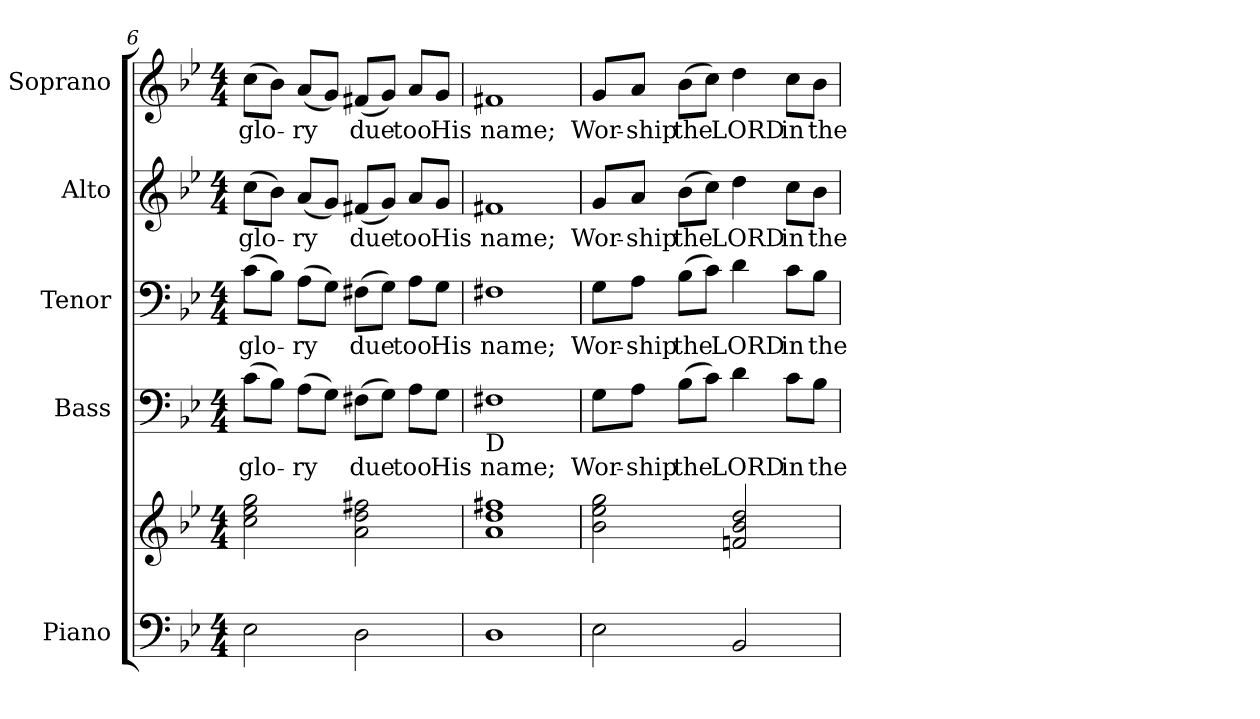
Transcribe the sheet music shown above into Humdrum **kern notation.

**kern	**kern	**kern	**text	**kern	**text	**kern	**text	**kern	**text
*part5	*part5	*part4	*part4	*part3	*part3	*part2	*part2	*part1	*part1
*staff6	*staff5	*staff4	*staff4	*staff3	*staff3	*staff2	*staff2	*staff1	*staff1
*I"Piano	*	*I"Bass	*	*I"Tenor	*	*I"Alto	*	*I"Soprano	*
*I'Pno.	*	*I'B.	*	*I'T.	*	*I'A.	*	*I'S.	*
*clefF4	*clefG2	*clefF4	*	*clefF4	*	*clefG2	*	*clefG2	*
*k[b-e-]	*k[b-e-]	*k[b-e-]	*	*k[b-e-]	*	*k[b-e-]	*	*k[b-e-]	*
*B-:	*B-:	*B-:	*	*B-:	*	*B-:	*	*B-:	*
*M4/4	*M4/4	*M4/4	*	*M4/4	*	*M4/4	*	*M4/4	*
=6	=6	=6	=6	=6	=6	=6	=6	=6	=6
!	!	!	!LO:LY:b:color=#000000	!	!	!	!	!	!
!	!	!	!	!	!LO:LY:b:color=#000000	!	!	!	!
!	!	!	!	!	!	!	!LO:LY:b:color=#000000	!	!
!	!	!	!	!	!	!	!	!	!LO:LY:b:color=#000000
2E-i\	2cci\ 2ee-i 2ggi	(8ci\L	glo-	(8ci\L	glo-	(8cci\L	glo-	(8cci\L	glo-
.	.	8B-i\J)	.	8B-i\J)	.	8b-i\J)	.	8b-i\J)	.
!	!	!	!LO:LY:b:color=#000000	!	!	!	!	!	!
!	!	!	!	!	!LO:LY:b:color=#000000	!	!	!	!
!	!	!	!	!	!	!	!LO:LY:b:color=#000000	!	!
!	!	!	!	!	!	!	!	!	!LO:LY:b:color=#000000
.	.	(8Ai\L	-ry	(8Ai\L	-ry	(8ai/L	-ry	(8ai/L	-ry
.	.	8Gi\J)	.	8Gi\J)	.	8gi/J)	.	8gi/J)	.
!	!	!	!LO:LY:b:color=#000000	!	!	!	!	!	!
!	!	!	!	!	!LO:LY:b:color=#000000	!	!	!	!
!	!	!	!	!	!	!	!LO:LY:b:color=#000000	!	!
!	!	!	!	!	!	!	!	!	!LO:LY:b:color=#000000
2Di\	2ai\ 2ddi 2ff#Xi	(8F#Xi\L	due	(8F#Xi\L	due	(8f#Xi/L	due	(8f#Xi/L	due
.	.	8Gi\J)	.	8Gi\J)	.	8gi/J)	.	8gi/J)	.
!	!	!	!LO:LY:b:color=#000000	!	!	!	!	!	!
!	!	!	!	!	!LO:LY:b:color=#000000	!	!	!	!
!	!	!	!	!	!	!	!LO:LY:b:color=#000000	!	!
!	!	!	!	!	!	!	!	!	!LO:LY:b:color=#000000
.	.	8Ai\L	too	8Ai\L	too	8ai/L	too	8ai/L	too
!	!	!	!LO:LY:b:color=#000000	!	!	!	!	!	!
!	!	!	!	!	!LO:LY:b:color=#000000	!	!	!	!
!	!	!	!	!	!	!	!LO:LY:b:color=#000000	!	!
!	!	!	!	!	!	!	!	!	!LO:LY:b:color=#000000
.	.	8Gi\J	His	8Gi\J	His	8gi/J	His	8gi/J	His
!!LO:PB:g=z
=7	=7	=7	=7	=7	=7	=7	=7	=7	=7
!	!	!	!LO:LY:b:color=#000000	!	!	!	!	!	!
!	!	!	!	!	!LO:LY:b:color=#000000	!	!	!	!
!	!	!	!	!	!	!	!LO:LY:b:color=#000000	!	!
!	!	!LO:TX:b:t=D	!	!	!	!	!	!	!
!	!	!	!	!	!	!	!	!	!LO:LY:b:color=#000000
1Di	1ai 1ddi 1ff#Xi	1F#Xi	name;	1F#Xi	name;	1f#Xi	name;	1f#Xi	name;
=8	=8	=8	=8	=8	=8	=8	=8	=8	=8
!	!	!	!LO:LY:b:color=#000000	!	!	!	!	!	!
!	!	!	!	!	!LO:LY:b:color=#000000	!	!	!	!
!	!	!	!	!	!	!	!LO:LY:b:color=#000000	!	!
!	!	!	!	!	!	!	!	!	!LO:LY:b:color=#000000
2E-i\	2b-i\ 2ee-i 2ggi	8Gi\L	Wor-	8Gi\L	Wor-	8gi/L	Wor-	8gi/L	Wor-
!	!	!	!LO:LY:b:color=#000000	!	!	!	!	!	!
!	!	!	!	!	!LO:LY:b:color=#000000	!	!	!	!
!	!	!	!	!	!	!	!LO:LY:b:color=#000000	!	!
!	!	!	!	!	!	!	!	!	!LO:LY:b:color=#000000
.	.	8Ai\J	-ship	8Ai\J	-ship	8ai/J	-ship	8ai/J	-ship
!	!	!	!LO:LY:b:color=#000000	!	!	!	!	!	!
!	!	!	!	!	!LO:LY:b:color=#000000	!	!	!	!
!	!	!	!	!	!	!	!LO:LY:b:color=#000000	!	!
!	!	!	!	!	!	!	!	!	!LO:LY:b:color=#000000
.	.	(8B-i\L	the	(8B-i\L	the	(8b-i\L	the	(8b-i\L	the
.	.	8ci\J)	.	8ci\J)	.	8cci\J)	.	8cci\J)	.
!	!	!	!LO:LY:b:color=#000000	!	!	!	!	!	!
!	!	!	!	!	!LO:LY:b:color=#000000	!	!	!	!
!	!	!	!	!	!	!	!LO:LY:b:color=#000000	!	!
!	!	!	!	!	!	!	!	!	!LO:LY:b:color=#000000
2BB-i/	2fni/ 2b-i 2ddi	4di\	LORD	4di\	LORD	4ddi\	LORD	4ddi\	LORD
!	!	!	!LO:LY:b:color=#000000	!	!	!	!	!	!
!	!	!	!	!	!LO:LY:b:color=#000000	!	!	!	!
!	!	!	!	!	!	!	!LO:LY:b:color=#000000	!	!
!	!	!	!	!	!	!	!	!	!LO:LY:b:color=#000000
.	.	8ci\L	in	8ci\L	in	8cci\L	in	8cci\L	in
!	!	!	!LO:LY:b:color=#000000	!	!	!	!	!	!
!	!	!	!	!	!LO:LY:b:color=#000000	!	!	!	!
!	!	!	!	!	!	!	!LO:LY:b:color=#000000	!	!
!	!	!	!	!	!	!	!	!	!LO:LY:b:color=#000000
.	.	8B-i\J	the	8B-i\J	the	8b-i\J	the	8b-i\J	the
=	=	=	=	=	=	=	=	=	=
*-	*-	*-	*-	*-	*-	*-	*-	*-	*-
